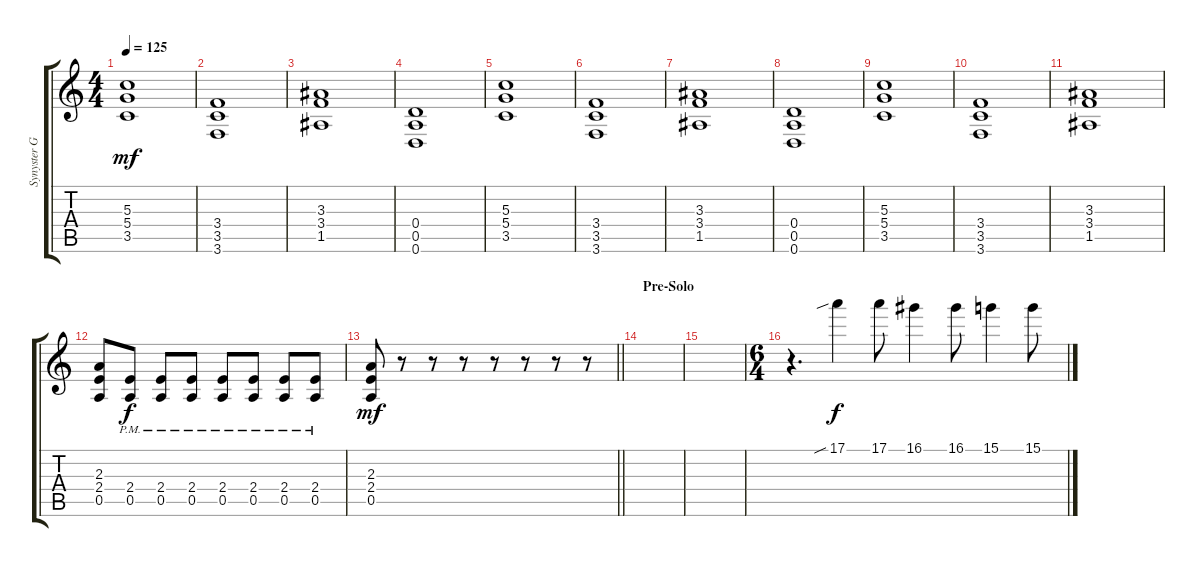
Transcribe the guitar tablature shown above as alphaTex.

\track ("Synyster Gates" "Synyster G") {instrument distortionguitar}
\staff {score tabs}
\tuning (E4 B3 G3 D3 A2 D2) {hide}
\ts (4 4)
\tempo 125
\clef g2
\ks c
(5.3 5.4 3.5).1{dy mf} |
(3.4 3.5 3.6).1 |
(3.3 3.4 1.5).1 |
(0.4 0.5 0.6).1 |
(5.3 5.4 3.5).1 |
(3.4 3.5 3.6).1 |
(3.3 3.4 1.5).1 |
(0.4 0.5 0.6).1 |
(5.3 5.4 3.5).1 |
(3.4 3.5 3.6).1 |
(3.3 3.4 1.5).1 |
(2.3 2.4 0.5).8 (2.4{pm} 0.5{pm}).8{dy f} (2.4{pm} 0.5{pm}).8 (2.4{pm} 0.5{pm}).8 (2.4{pm} 0.5{pm}).8 (2.4{pm} 0.5{pm}).8 (2.4{pm} 0.5{pm}).8 (2.4{pm} 0.5{pm}).8 |
\barLineRight lightlight
(2.3 2.4 0.5).8{dy mf} r.8 r.8 r.8 r.8 r.8 r.8 r.8 |
\section ("" "Pre-Solo")
|
|
\ts (6 4)
r.4{d} 17.1{sib}.4{dy f} 17.1.8 16.1.4 16.1.8 15.1.4 15.1.8
